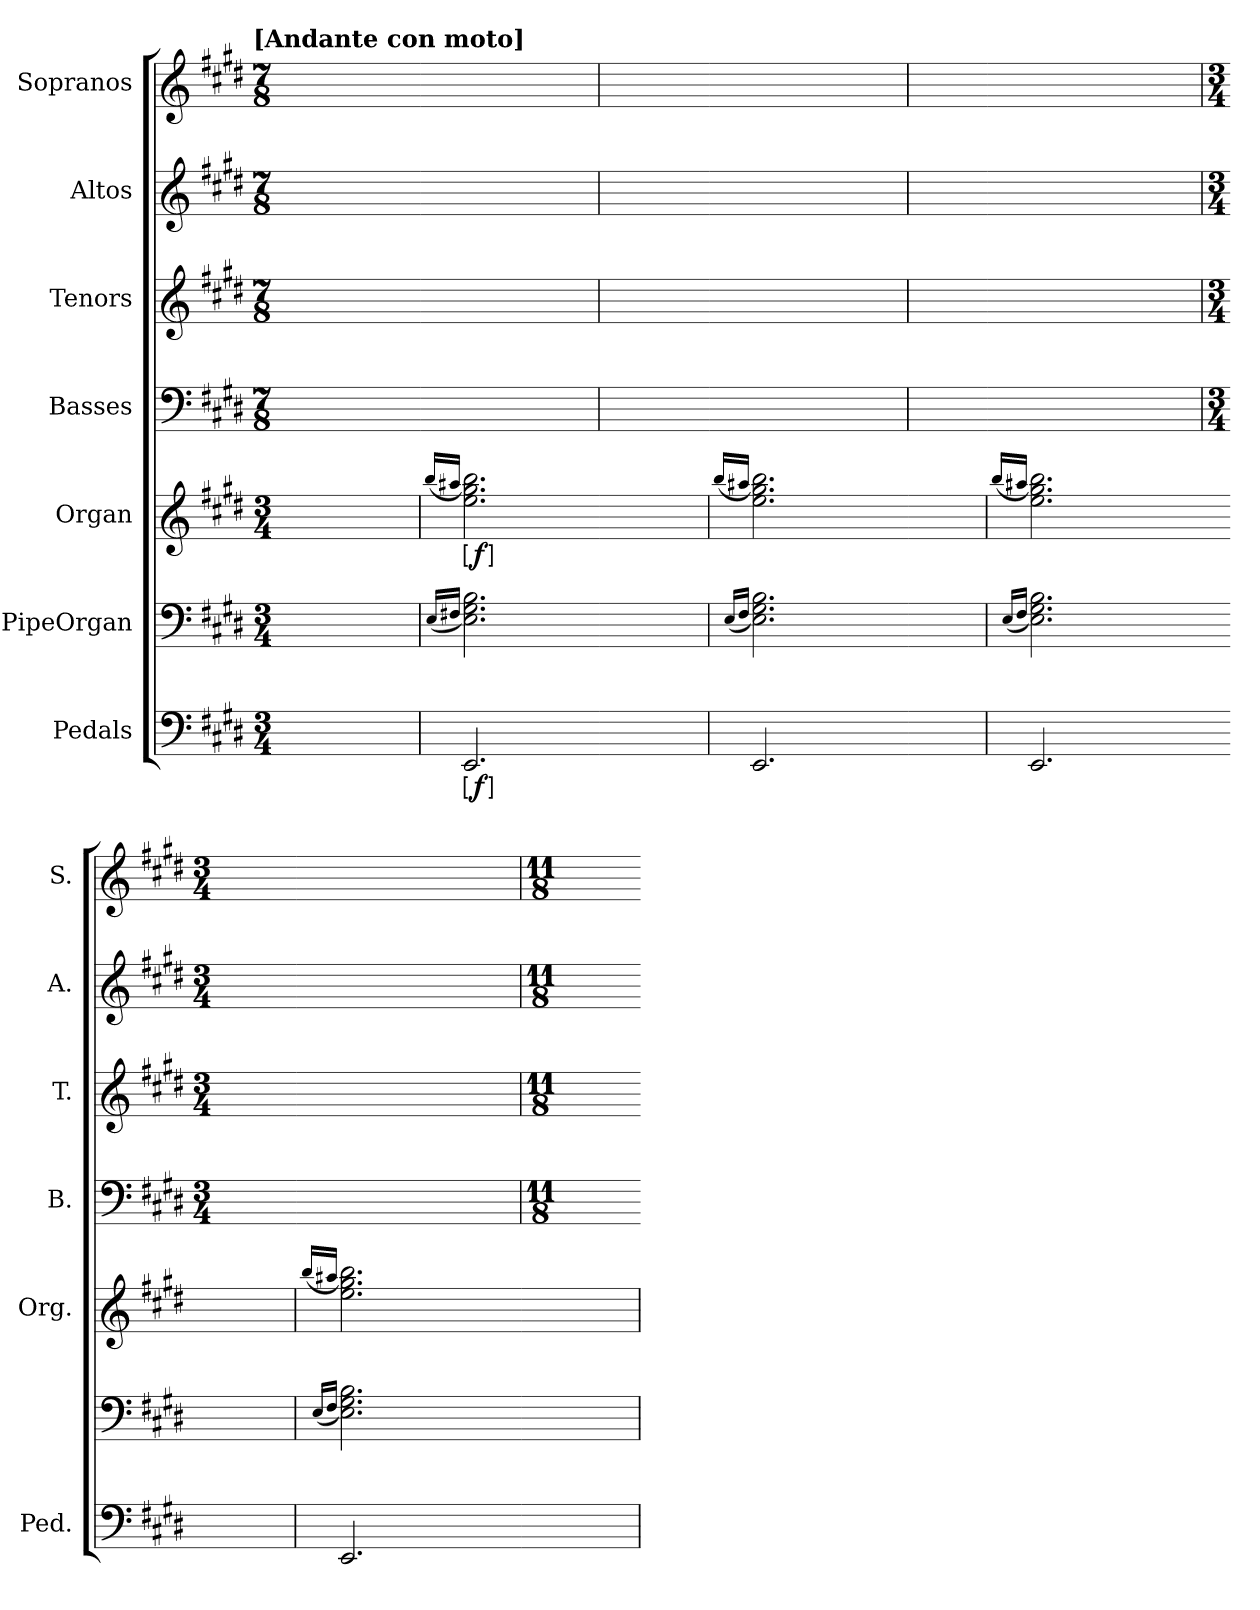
**kern	**dynam	**kern	**kern	**dynam	**kern	**kern	**kern	**kern
*part7	*part7	*part6	*part5	*part5	*part4	*part3	*part2	*part1
*staff7	*staff7	*staff6	*staff5	*staff5	*staff4	*staff3	*staff2	*staff1
*I"Pedals	*	*I"PipeOrgan	*I"Organ	*	*I"Basses	*I"Tenors	*I"Altos	*I"Sopranos
*I'Ped.	*	*	*I'Org.	*	*I'B.	*I'T.	*I'A.	*I'S.
*clefF4	*	*clefF4	*clefG2	*	*clefF4	*clefG2	*clefG2	*clefG2
*	*	*	*	*	*	*ITrd7c12	*	*
*k[f#c#g#d#]	*	*k[f#c#g#d#]	*k[f#c#g#d#]	*	*k[f#c#g#d#]	*k[f#c#g#d#]	*k[f#c#g#d#]	*k[f#c#g#d#]
*E:	*	*E:	*E:	*	*E:	*E:	*E:	*E:
!!LO:TX:omd:t=[Andante con moto]
*M3/4	*	*M3/4	*M3/4	*	*M7/8	*M7/8	*M7/8	*M7/8
=	=	=	=	=	=	=	=	=
2ryy	.	2ryy	2ryy	.	8ryy	8ryy	8ryy	8ryy
.	.	.	.	.	8ryy	8ryy	8ryy	8ryy
.	.	.	.	.	8ryy	8ryy	8ryy	8ryy
.	.	.	.	.	8ryy	8ryy	8ryy	8ryy
=	=-	=	=	=-	=-	=-	=-	=-
.	.	(16qqE/LL	(16qqbb/LL	.	.	.	.	.
.	.	16qqF#X/JJ	16qaa#X/JJ	.	.	.	.	.
!	!LO:DY:ed=brack	!	!	!LO:DY:ed=brack	!	!	!	!
2.EE	f	2.E 2.G# 2.B)	2.ee 2.gg# 2.bb)	f	4.ryy	4.ryy	4.ryy	4.ryy
.	.	.	.	.	4.ryy	4.ryy	4.ryy	4.ryy
=-	=	=-	=-	=	=	=	=	=
4.ryy	.	4.ryy	4.ryy	.	8ryy	8ryy	8ryy	8ryy
.	.	.	.	.	8ryy	8ryy	8ryy	8ryy
.	.	.	.	.	8ryy	8ryy	8ryy	8ryy
=	=-	=	=	=-	=-	=-	=-	=-
.	.	(16qqE/LL	(16qqbb/LL	.	.	.	.	.
.	.	16qqF#/JJ	16qqaa#X/JJ	.	.	.	.	.
2.EE	.	2.E 2.G# 2.B)	2.ee 2.gg# 2.bb)	.	8ryy	8ryy	8ryy	8ryy
.	.	.	.	.	4.ryy	4.ryy	4.ryy	4.ryy
.	.	.	.	.	4ryy	4ryy	4ryy	4ryy
=-	=	=-	=-	=	=	=	=	=
4ryy	.	4ryy	4ryy	.	8ryy	8ryy	8ryy	8ryy
.	.	.	.	.	8ryy	8ryy	8ryy	8ryy
=	=-	=	=	=-	=-	=-	=-	=-
.	.	(16qqE/LL	(16qqbb/LL	.	.	.	.	.
.	.	16qqF#/JJ	16qqaa#X/JJ	.	.	.	.	.
2.EE	.	2.E 2.G# 2.B)	2.ee 2.gg# 2.bb)	.	8ryy	8ryy	8ryy	8ryy
.	.	.	.	.	8ryy	8ryy	8ryy	8ryy
.	.	.	.	.	4.ryy	4.ryy	4.ryy	4.ryy
.	.	.	.	.	8ryy	8ryy	8ryy	8ryy
=-	=	=-	=-	=	=	=	=	=
*	*	*	*	*	*M3/4	*M3/4	*M3/4	*M3/4
4ryy	.	4ryy	4ryy	.	4ryy	4ryy	4ryy	4ryy
=	=-	=	=	=-	=-	=-	=-	=-
.	.	(16qqE/LL	(16qqbb/LL	.	.	.	.	.
.	.	16qqF#/JJ	16qqaa#X/JJ	.	.	.	.	.
2.EE	.	2.E 2.G# 2.B)	2.ee 2.gg# 2.bb)	.	8ryy	8ryy	8ryy	8ryy
.	.	.	.	.	4ryy	4ryy	4ryy	4ryy
.	.	.	.	.	4ryy	4ryy	4ryy	4ryy
.	.	.	.	.	8ryy	8ryy	8ryy	8ryy
=-	=	=-	=-	=	=	=	=	=
*	*	*	*	*	*M11/8	*M11/8	*M11/8	*M11/8
4.ryy	.	4.ryy	4.ryy	.	4.ryy	4.ryy	4.ryy	4.ryy
=	=-	=	=	=-	=-	=-	=-	=-
*-	*-	*-	*-	*-	*-	*-	*-	*-
